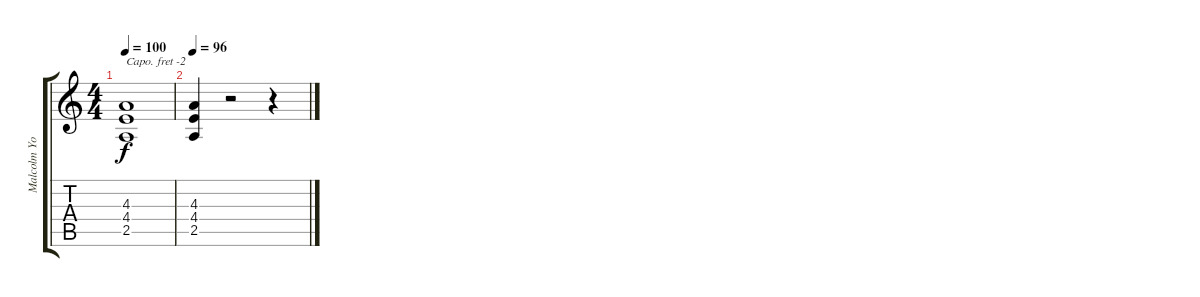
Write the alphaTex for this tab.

\track ("Malcolm Young - Rhythm Guitar" "Malcolm Yo") {instrument overdrivenguitar}
\staff {score tabs}
\capo -2
\tuning (E4 B3 G3 D3 A2 E2) {hide}
\ts (4 4)
\tempo 100
\clef g2
\ks c
(4.3{t} 4.4{t} 2.5{t}).1{dy f} |
\tempo 96
(4.3 4.4 2.5).4 r.2 r.4
